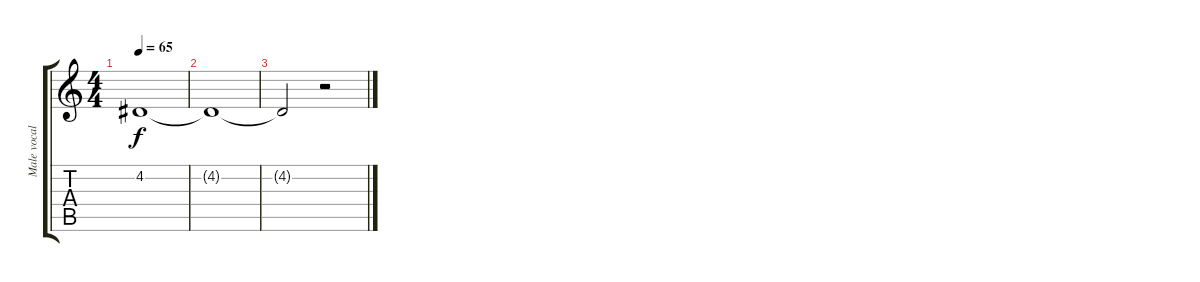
\track ("Male vocals" "Male vocal") {instrument altosax}
\staff {score tabs}
\tuning (E4 B3 G3 D3 A2 E2) {hide}
\ts (4 4)
\tempo 65
\clef g2
\ks c
4.2{t}.1{dy f} |
4.2{t}.1 |
4.2{t}.2 r.2
